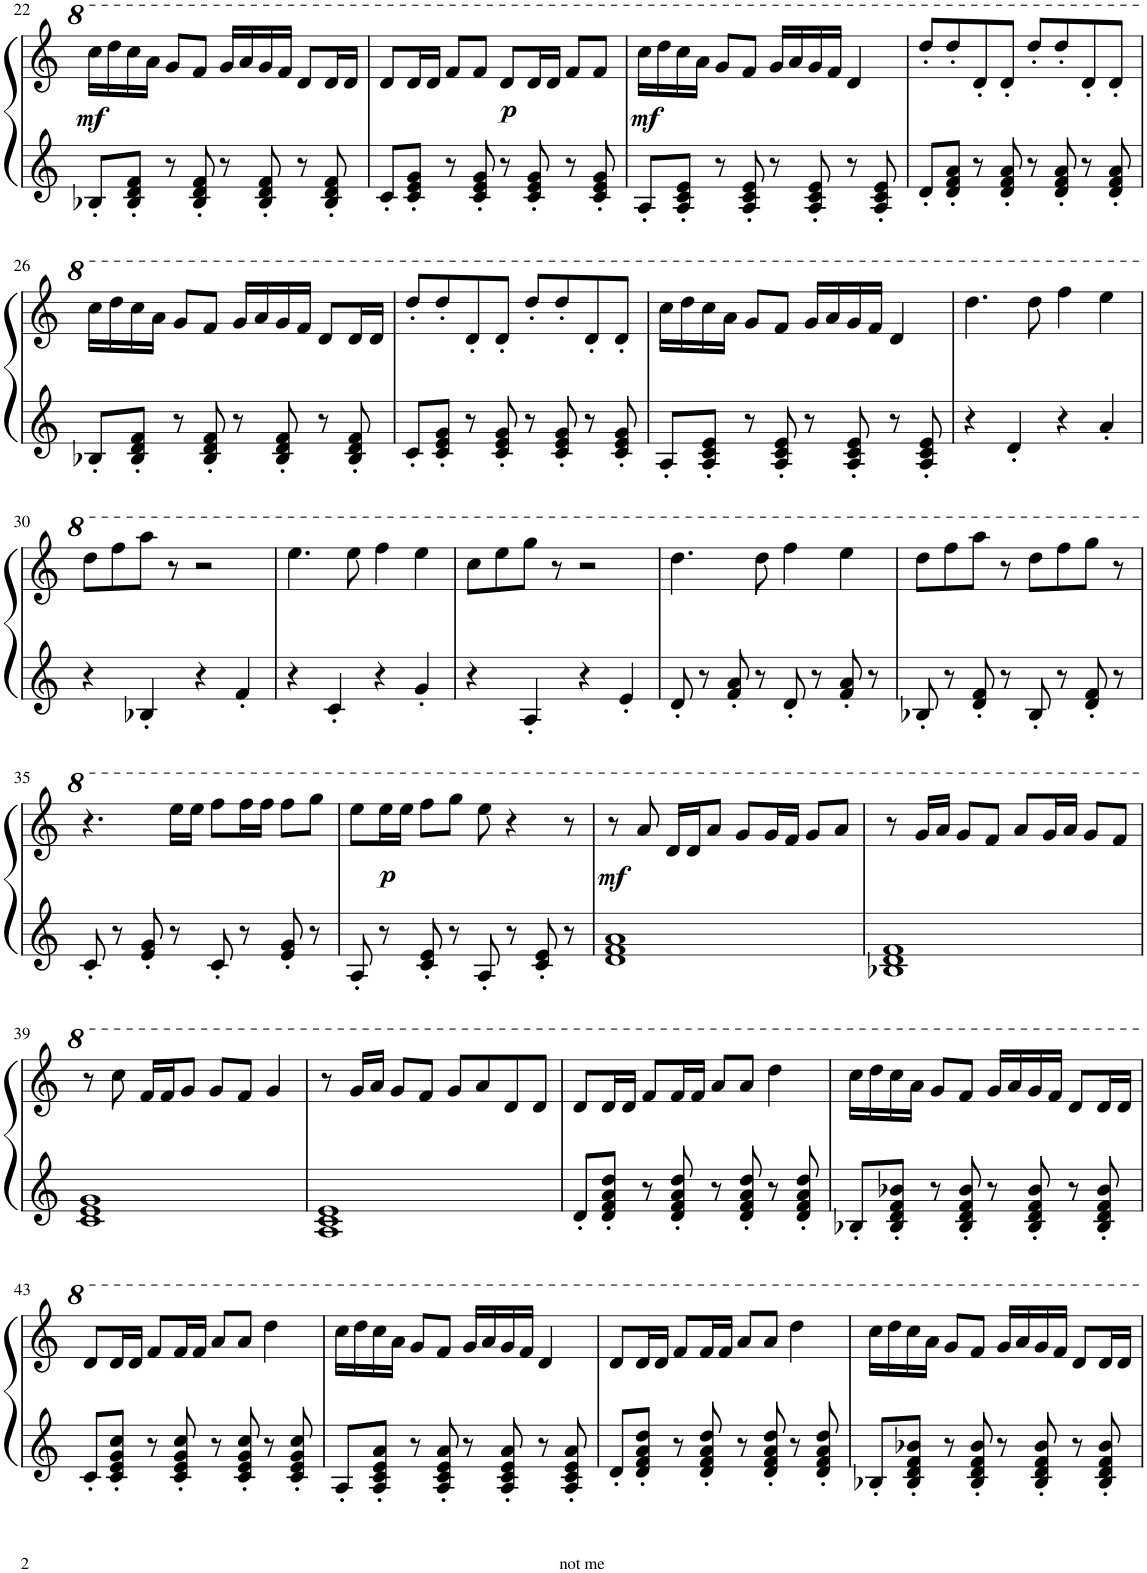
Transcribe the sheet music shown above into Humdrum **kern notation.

**kern	**kern	**dynam
*part1	*part1	*part1
*staff2	*staff1	*staff1/2
*I"Piano	*	*
*I'Pno.	*	*
!!LO:PB:g=z
*clefG2	*clefG2	*
*k[]	*k[]	*
*M4/4	*M4/4	*
=22	=22	=22
!	!	!LO:DY:b
8B-X'/L	16ccc\LL	mf
.	16ddd\	.
8B-/' 8d/' 8f/'J	16ccc\	.
.	16aa\JJ	.
8r	8gg/L	.
8B-/' 8d/' 8f/'	8ff/J	.
8r	16gg/LL	.
.	16aa/	.
8B-/' 8d/' 8f/'	16gg/	.
.	16ff/JJ	.
8r	8dd/L	.
8B-/' 8d/' 8f/'	16dd/L	.
.	16dd/JJ	.
=23	=23	=23
8c'/L	8dd/L	.
8c/' 8e/' 8g/'J	16dd/L	.
.	16dd/JJ	.
8r	8ff/L	.
8c/' 8e/' 8g/'	8ff/J	.
!	!	!LO:DY:b
8r	8dd/L	p
8c/' 8e/' 8g/'	16dd/L	.
.	16dd/JJ	.
8r	8ff/L	.
8c/' 8e/' 8g/'	8ff/J	.
=24	=24	=24
!	!	!LO:DY:b
8A'/L	16ccc\LL	mf
.	16ddd\	.
8A/' 8c/' 8e/'J	16ccc\	.
.	16aa\JJ	.
8r	8gg/L	.
8A/' 8c/' 8e/'	8ff/J	.
8r	16gg/LL	.
.	16aa/	.
8A/' 8c/' 8e/'	16gg/	.
.	16ff/JJ	.
8r	4dd/	.
8A/' 8c/' 8e/'	.	.
=25	=25	=25
8d'/L	8ddd'/L	.
8d/' 8f/' 8a/'J	8ddd'/	.
8r	8dd'/	.
8d/' 8f/' 8a/'	8dd'/J	.
8r	8ddd'/L	.
8d/' 8f/' 8a/'	8ddd'/	.
8r	8dd'/	.
8d/' 8f/' 8a/'	8dd'/J	.
!!LO:LB:g=z
=26	=26	=26
8B-X'/L	16ccc\LL	.
.	16ddd\	.
8B-/' 8d/' 8f/'J	16ccc\	.
.	16aa\JJ	.
8r	8gg/L	.
8B-/' 8d/' 8f/'	8ff/J	.
8r	16gg/LL	.
.	16aa/	.
8B-/' 8d/' 8f/'	16gg/	.
.	16ff/JJ	.
8r	8dd/L	.
8B-/' 8d/' 8f/'	16dd/L	.
.	16dd/JJ	.
=27	=27	=27
8c'/L	8ddd'/L	.
8c/' 8e/' 8g/'J	8ddd'/	.
8r	8dd'/	.
8c/' 8e/' 8g/'	8dd'/J	.
8r	8ddd'/L	.
8c/' 8e/' 8g/'	8ddd'/	.
8r	8dd'/	.
8c/' 8e/' 8g/'	8dd'/J	.
=28	=28	=28
8A'/L	16ccc\LL	.
.	16ddd\	.
8A/' 8c/' 8e/'J	16ccc\	.
.	16aa\JJ	.
8r	8gg/L	.
8A/' 8c/' 8e/'	8ff/J	.
8r	16gg/LL	.
.	16aa/	.
8A/' 8c/' 8e/'	16gg/	.
.	16ff/JJ	.
8r	4dd/	.
8A/' 8c/' 8e/'	.	.
=29	=29	=29
4r	4.ddd\	.
4d'/	.	.
.	8ddd\	.
4r	4fff\	.
4a'/	4eee\	.
!!LO:LB:g=z
=30	=30	=30
4r	8ddd\L	.
.	8fff\	.
4B-X'/	8aaa\J	.
.	8r	.
4r	2r	.
4f'/	.	.
=31	=31	=31
4r	4.eee\	.
4c'/	.	.
.	8eee\	.
4r	4fff\	.
4g'/	4eee\	.
=32	=32	=32
4r	8ccc\L	.
.	8eee\	.
4A'/	8ggg\J	.
.	8r	.
4r	2r	.
4e'/	.	.
=33	=33	=33
8d'/	4.ddd\	.
8r	.	.
8f/' 8a/'	.	.
8r	8ddd\	.
8d'/	4fff\	.
8r	.	.
8f/' 8a/'	4eee\	.
8r	.	.
=34	=34	=34
8B-X'/	8ddd\L	.
8r	8fff\	.
8d/' 8f/'	8aaa\J	.
8r	8r	.
8B-'/	8ddd\L	.
8r	8fff\	.
8d/' 8f/'	8ggg\J	.
8r	8r	.
!!LO:LB:g=z
=35	=35	=35
8c'/	4.r	.
8r	.	.
8e/' 8g/'	.	.
8r	16eee\LL	.
.	16eee\JJ	.
8c'/	8fff\L	.
8r	16fff\L	.
.	16fff\JJ	.
8e/' 8g/'	8fff\L	.
8r	8ggg\J	.
=36	=36	=36
8A'/	8eee\L	.
!	!	!LO:DY:b
8r	16eee\L	p
.	16eee\JJ	.
8c/' 8e/'	8fff\L	.
8r	8ggg\J	.
8A'/	8eee\	.
8r	4r	.
8c/' 8e/'	.	.
8r	8r	.
=37	=37	=37
!	!	!LO:DY:b
1d 1f 1a	8r	mf
.	8aa/	.
.	16dd/LL	.
.	16dd/J	.
.	8aa/J	.
.	8gg/L	.
.	16gg/L	.
.	16ff/JJ	.
.	8gg/L	.
.	8aa/J	.
=38	=38	=38
1B-X 1d 1f	8r	.
.	16gg/LL	.
.	16aa/JJ	.
.	8gg/L	.
.	8ff/J	.
.	8aa/L	.
.	16gg/L	.
.	16aa/JJ	.
.	8gg/L	.
.	8ff/J	.
!!LO:LB:g=z
=39	=39	=39
1c 1e 1g	8r	.
.	8ccc\	.
.	16ff/LL	.
.	16ff/J	.
.	8gg/J	.
.	8gg/L	.
.	8ff/J	.
.	4gg/	.
=40	=40	=40
1A 1c 1e	8r	.
.	16gg/LL	.
.	16aa/JJ	.
.	8gg/L	.
.	8ff/J	.
.	8gg/L	.
.	8aa/	.
.	8dd/	.
.	8dd/J	.
=41	=41	=41
8d'/L	8dd/L	.
8d/' 8f/' 8a/' 8dd/'J	16dd/L	.
.	16dd/JJ	.
8r	8ff/L	.
8d/' 8f/' 8a/' 8dd/'	16ff/L	.
.	16ff/JJ	.
8r	8aa/L	.
8d/' 8f/' 8a/' 8dd/'	8aa/J	.
8r	4ddd\	.
8d/' 8f/' 8a/' 8dd/'	.	.
=42	=42	=42
8B-X'/L	16ccc\LL	.
.	16ddd\	.
8B-/' 8d/' 8f/' 8b-X/'J	16ccc\	.
.	16aa\JJ	.
8r	8gg/L	.
8B-/' 8d/' 8f/' 8b-/'	8ff/J	.
8r	16gg/LL	.
.	16aa/	.
8B-/' 8d/' 8f/' 8b-/'	16gg/	.
.	16ff/JJ	.
8r	8dd/L	.
8B-/' 8d/' 8f/' 8b-/'	16dd/L	.
.	16dd/JJ	.
!!LO:LB:g=z
=43	=43	=43
8c'/L	8dd/L	.
8c/' 8e/' 8g/' 8cc/'J	16dd/L	.
.	16dd/JJ	.
8r	8ff/L	.
8c/' 8e/' 8g/' 8cc/'	16ff/L	.
.	16ff/JJ	.
8r	8aa/L	.
8c/' 8e/' 8g/' 8cc/'	8aa/J	.
8r	4ddd\	.
8c/' 8e/' 8g/' 8cc/'	.	.
=44	=44	=44
8A'/L	16ccc\LL	.
.	16ddd\	.
8A/' 8c/' 8e/' 8a/'J	16ccc\	.
.	16aa\JJ	.
8r	8gg/L	.
8A/' 8c/' 8e/' 8a/'	8ff/J	.
8r	16gg/LL	.
.	16aa/	.
8A/' 8c/' 8e/' 8a/'	16gg/	.
.	16ff/JJ	.
8r	4dd/	.
8A/' 8c/' 8e/' 8a/'	.	.
=45	=45	=45
8d'/L	8dd/L	.
8d/' 8f/' 8a/' 8dd/'J	16dd/L	.
.	16dd/JJ	.
8r	8ff/L	.
8d/' 8f/' 8a/' 8dd/'	16ff/L	.
.	16ff/JJ	.
8r	8aa/L	.
8d/' 8f/' 8a/' 8dd/'	8aa/J	.
8r	4ddd\	.
8d/' 8f/' 8a/' 8dd/'	.	.
=46	=46	=46
8B-X'/L	16ccc\LL	.
.	16ddd\	.
8B-/' 8d/' 8f/' 8b-X/'J	16ccc\	.
.	16aa\JJ	.
8r	8gg/L	.
8B-/' 8d/' 8f/' 8b-/'	8ff/J	.
8r	16gg/LL	.
.	16aa/	.
8B-/' 8d/' 8f/' 8b-/'	16gg/	.
.	16ff/JJ	.
8r	8dd/L	.
8B-/' 8d/' 8f/' 8b-/'	16dd/L	.
.	16dd/JJ	.
=	=	=
*-	*-	*-
